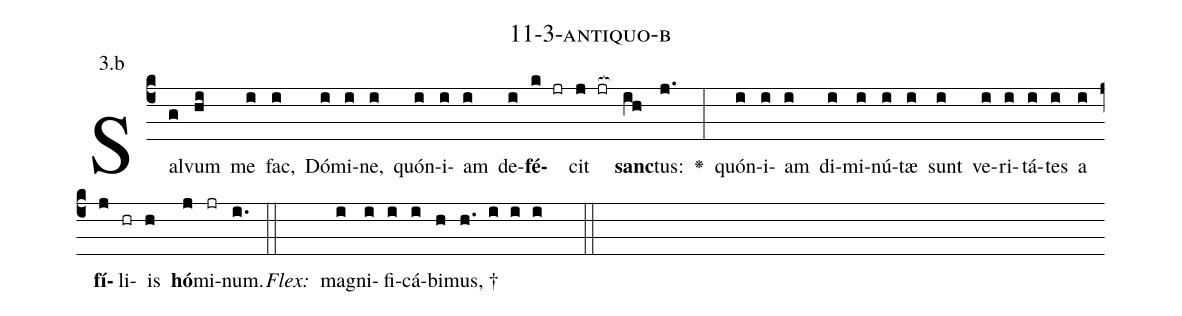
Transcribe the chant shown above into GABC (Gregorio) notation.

name: 11-3-antiquo-b;
annotation: 3.b;
%%
(c4)Sal(g)vum(hi) me(i) fac,(i) Dó(i)mi(i)ne,(i) quón(i)i(i)am(i) de(i)<b>fé</b>(k jr)cit(j jr[ocb:1{]) <b>sanc</b>(ih[ocb:0}])tus:(j.) <v>\greheightstar</v>(:) quón(i)i(i)am(i) di(i)mi(i)nú(i)tæ(i) sunt(i) ve(i)ri(i)tá(i)tes(i) a(i) <b>fí</b>(j)li(hr)is(h) <b>hó</b>(j)mi(jr)num.(i.) (::)
<i>Flex:</i>()  ma(i)gni(i)fi(i)cá(i)bi(h)mus, †(h. i i i  ::)

%E(i) u(i) o(j) u(h) a(j) e.(i.) (::)
